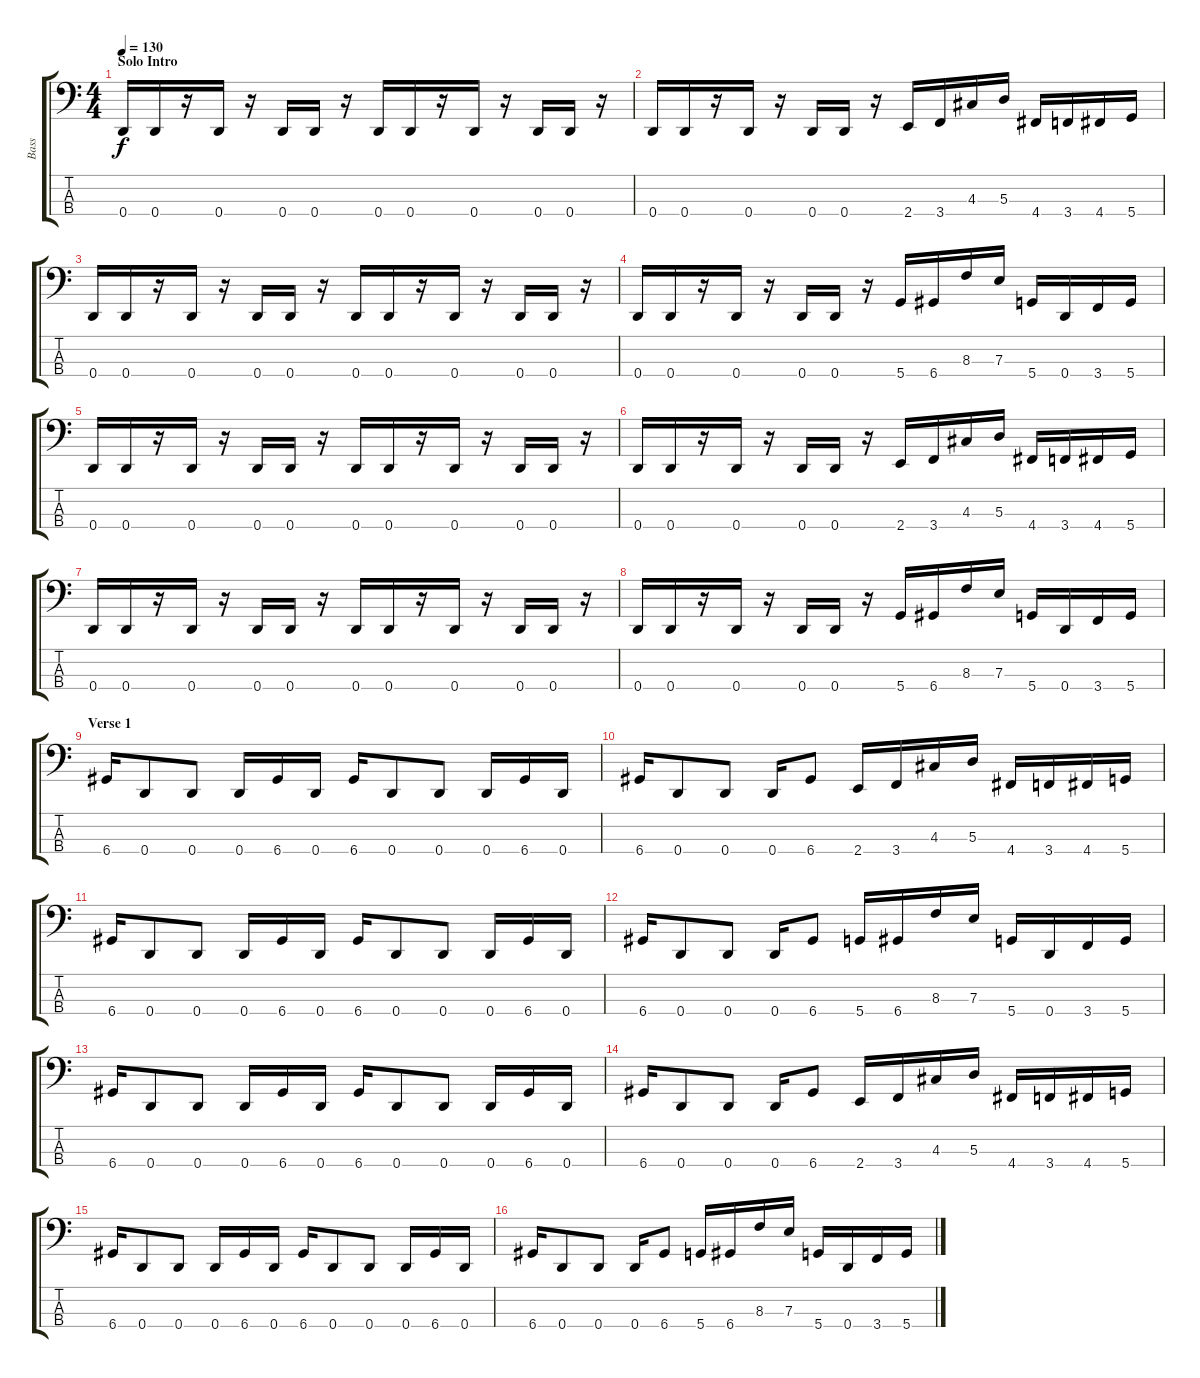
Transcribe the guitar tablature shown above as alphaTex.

\track ("Bass" "Bass") {instrument electricbasspick}
\staff {score tabs}
\tuning (G2 D2 A1 D1) {hide}
\ts (4 4)
\section ("" "Solo Intro")
\tempo 130
\clef f4
\ks c
0.4.16{dy f} 0.4.16 r.16 0.4.16 r.16 0.4.16 0.4.16 r.16 0.4.16 0.4.16 r.16 0.4.16 r.16 0.4.16 0.4.16 r.16 |
0.4.16 0.4.16 r.16 0.4.16 r.16 0.4.16 0.4.16 r.16 2.4.16 3.4.16 4.3.16 5.3.16 4.4.16 3.4.16 4.4.16 5.4.16 |
0.4.16 0.4.16 r.16 0.4.16 r.16 0.4.16 0.4.16 r.16 0.4.16 0.4.16 r.16 0.4.16 r.16 0.4.16 0.4.16 r.16 |
0.4.16 0.4.16 r.16 0.4.16 r.16 0.4.16 0.4.16 r.16 5.4.16 6.4.16 8.3.16 7.3.16 5.4.16 0.4.16 3.4.16 5.4.16 |
0.4.16 0.4.16 r.16 0.4.16 r.16 0.4.16 0.4.16 r.16 0.4.16 0.4.16 r.16 0.4.16 r.16 0.4.16 0.4.16 r.16 |
0.4.16 0.4.16 r.16 0.4.16 r.16 0.4.16 0.4.16 r.16 2.4.16 3.4.16 4.3.16 5.3.16 4.4.16 3.4.16 4.4.16 5.4.16 |
0.4.16 0.4.16 r.16 0.4.16 r.16 0.4.16 0.4.16 r.16 0.4.16 0.4.16 r.16 0.4.16 r.16 0.4.16 0.4.16 r.16 |
0.4.16 0.4.16 r.16 0.4.16 r.16 0.4.16 0.4.16 r.16 5.4.16 6.4.16 8.3.16 7.3.16 5.4.16 0.4.16 3.4.16 5.4.16 |
\section ("" "Verse 1")
6.4.16 0.4.8 0.4.8 0.4.16 6.4.16 0.4.16 6.4.16 0.4.8 0.4.8 0.4.16 6.4.16 0.4.16 |
6.4.16 0.4.8 0.4.8 0.4.16 6.4.8 2.4.16 3.4.16 4.3.16 5.3.16 4.4.16 3.4.16 4.4.16 5.4.16 |
6.4.16 0.4.8 0.4.8 0.4.16 6.4.16 0.4.16 6.4.16 0.4.8 0.4.8 0.4.16 6.4.16 0.4.16 |
6.4.16 0.4.8 0.4.8 0.4.16 6.4.8 5.4.16 6.4.16 8.3.16 7.3.16 5.4.16 0.4.16 3.4.16 5.4.16 |
6.4.16 0.4.8 0.4.8 0.4.16 6.4.16 0.4.16 6.4.16 0.4.8 0.4.8 0.4.16 6.4.16 0.4.16 |
6.4.16 0.4.8 0.4.8 0.4.16 6.4.8 2.4.16 3.4.16 4.3.16 5.3.16 4.4.16 3.4.16 4.4.16 5.4.16 |
6.4.16 0.4.8 0.4.8 0.4.16 6.4.16 0.4.16 6.4.16 0.4.8 0.4.8 0.4.16 6.4.16 0.4.16 |
6.4.16 0.4.8 0.4.8 0.4.16 6.4.8 5.4.16 6.4.16 8.3.16 7.3.16 5.4.16 0.4.16 3.4.16 5.4.16
